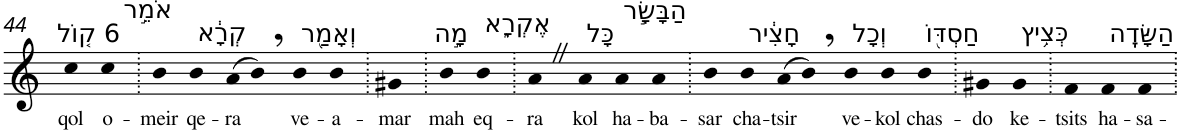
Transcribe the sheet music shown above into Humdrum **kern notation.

**kern	**text
*part1	*part1
*staff1	*staff1
*I"Piano	*
*I'Pno	*
!!LO:PB:g=z
*clefG2	*
*k[]	*
=44	=44
!LO:TX:a:t=6 ק֚וֹל	!
!	!LO:LY:b
4cc	qol
!LO:TX:a:t=אֹמֵ֣ר	!
!	!LO:LY:b
4cc	o-
=45.	=45.
!	!LO:LY:b
4b	-meir
!LO:TX:a:t=קְרָ֔א	!
!	!LO:LY:b
4b	qe-
!	!LO:LY:b
(8a	-ra
8b,)	.
!LO:TX:a:t=וְאָמַ֖ר	!
!	!LO:LY:b
4b	ve-
!	!LO:LY:b
4b	-a-
=46.	=46.
!	!LO:LY:b
4g#X	-mar
=47.	=47.
!LO:TX:a:t=מָ֣ה	!
!	!LO:LY:b
4b	mah
!LO:TX:a:t=אֶקְרָ֑א	!
!	!LO:LY:b
4b	eq-
=48.	=48.
!	!LO:LY:b
4aZ	-ra
!LO:TX:a:t=כָּל	!
!	!LO:LY:b
4a	kol
!LO:TX:a:t=הַבָּשָׂ֣ר	!
!	!LO:LY:b
4a	ha-
!	!LO:LY:b
4a	-ba-
=49.	=49.
!	!LO:LY:b
4b	-sar
!LO:TX:a:t=חָצִ֔יר	!
!	!LO:LY:b
4b	cha-
!	!LO:LY:b
(8a	-tsir
8b,)	.
!LO:TX:a:t=וְכָל	!
!	!LO:LY:b
4b	ve-
!	!LO:LY:b
4b	-kol
!LO:TX:a:t=חַסְדּ֖וֹ	!
!	!LO:LY:b
4b	chas-
=50.	=50.
!	!LO:LY:b
4g#X	-do
!LO:TX:a:t=כְּצִ֥יץ	!
!	!LO:LY:b
4g#	ke-
=51.	=51.
!	!LO:LY:b
4f	-tsits
!LO:TX:a:t=הַשָּׂדֶֽה	!
!	!LO:LY:b
4f	ha-
!	!LO:LY:b
4f	-sa-
=.	=.
*-	*-
